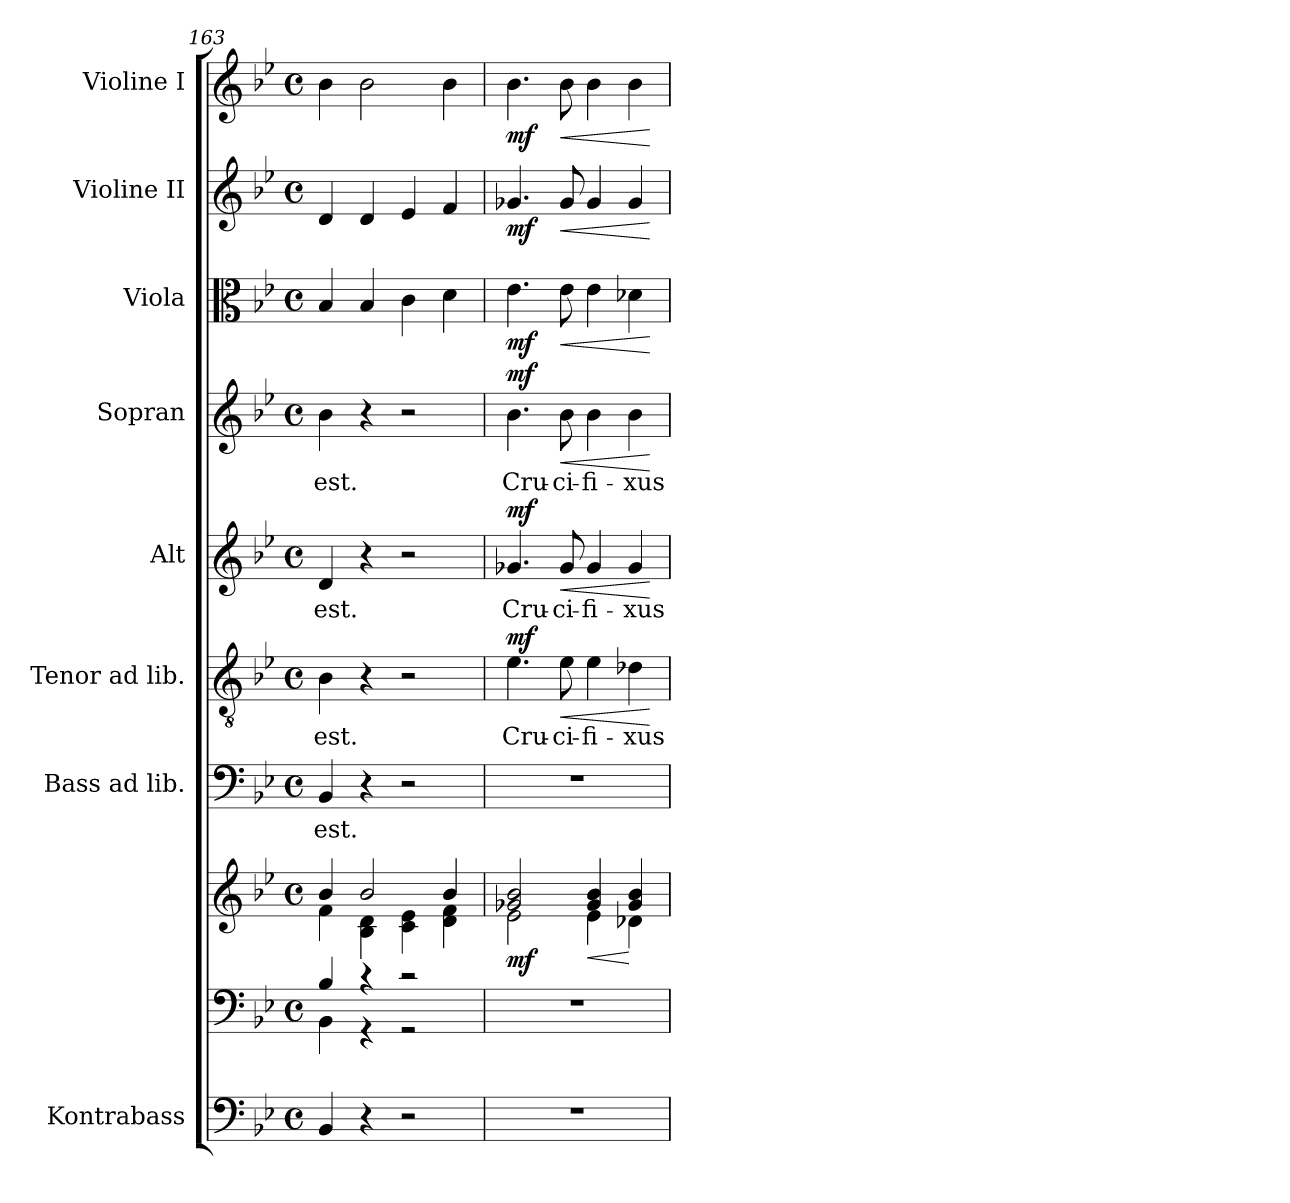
**kern	**kern	**kern	**dynam	**kern	**text	**kern	**text	**dynam	**kern	**text	**dynam	**kern	**text	**dynam	**kern	**dynam	**kern	**dynam	**kern	**dynam
*part9	*part8	*part8	*part8	*part7	*part7	*part6	*part6	*part6	*part5	*part5	*part5	*part4	*part4	*part4	*part3	*part3	*part2	*part2	*part1	*part1
*staff10	*staff9	*staff8	*staff8/9	*staff7	*staff7	*staff6	*staff6	*staff6	*staff5	*staff5	*staff5	*staff4	*staff4	*staff4	*staff3	*staff3	*staff2	*staff2	*staff1	*staff1
*I"Kontrabass	*	*	*	*I"Bass ad lib.	*	*I"Tenor ad lib.	*	*	*I"Alt	*	*	*I"Sopran	*	*	*I"Viola	*	*I"Violine II	*	*I"Violine I	*
*I'Kb.	*	*	*	*I'B.	*	*I'T.	*	*	*I'A.	*	*	*I'S.	*	*	*I'Vla.	*	*I'Vl. II	*	*I'Vl. I	*
!!LO:PB:g=z
*clefF4	*clefF4	*clefG2	*	*clefF4	*	*clefGv2	*	*	*clefG2	*	*	*clefG2	*	*	*clefC3	*	*clefG2	*	*clefG2	*
*ITrd7c12	*	*	*	*	*	*	*	*	*	*	*	*	*	*	*	*	*	*	*	*
*k[b-e-]	*k[b-e-]	*k[b-e-]	*	*k[b-e-]	*	*k[b-e-]	*	*	*k[b-e-]	*	*	*k[b-e-]	*	*	*k[b-e-]	*	*k[b-e-]	*	*k[b-e-]	*
*B-:	*B-:	*B-:	*	*B-:	*	*B-:	*	*	*B-:	*	*	*B-:	*	*	*B-:	*	*B-:	*	*B-:	*
*M4/4	*M4/4	*M4/4	*	*M4/4	*	*M4/4	*	*	*M4/4	*	*	*M4/4	*	*	*M4/4	*	*M4/4	*	*M4/4	*
*met(c)	*met(c)	*met(c)	*	*met(c)	*	*met(c)	*	*	*met(c)	*	*	*met(c)	*	*	*met(c)	*	*met(c)	*	*met(c)	*
=163	=163	=163	=163	=163	=163	=163	=163	=163	=163	=163	=163	=163	=163	=163	=163	=163	=163	=163	=163	=163
*	*^	*^	*	*	*	*	*	*	*	*	*	*	*	*	*	*	*	*	*	*
!	!	!	!	!	!	!	!LO:LY:b	!	!LO:LY:b	!	!	!LO:LY:b	!	!	!LO:LY:b	!	!	!	!	!	!	!
4BBB-/	4B-/	4BB-\	4b-/	4f\	.	4BB-/	est.	4B-\	est.	.	4d/	est.	.	4b-\	est.	.	4B-/	.	4d/	.	4b-\	.
4r	4r	4r	2b-/	4B-\ 4d\	.	4r	.	4r	.	.	4r	.	.	4r	.	.	4B-/	.	4d/	.	2b-\	.
2r	2r	2r	.	4c\ 4e-\	.	2r	.	2r	.	.	2r	.	.	2r	.	.	4c\	.	4e-/	.	.	.
.	.	.	4b-/	4d\ 4f\	.	.	.	.	.	.	.	.	.	.	.	.	4d\	.	4f/	.	4b-\	.
*	*v	*v	*	*	*	*	*	*	*	*	*	*	*	*	*	*	*	*	*	*	*	*
=164	=164	=164	=164	=164	=164	=164	=164	=164	=164	=164	=164	=164	=164	=164	=164	=164	=164	=164	=164	=164	=164
!	!	!	!	!LO:DY:b	!	!	!	!LO:LY:b	!LO:DY:a	!	!LO:LY:b	!LO:DY:a	!	!LO:LY:b	!LO:DY:a	!	!LO:DY:b	!	!LO:DY:b	!	!LO:DY:b
1r	1r	2g-X/ 2b-/	2e-\	mf	1r	.	4.e-\	Cru-	mf	4.g-X/	Cru-	mf	4.b-\	Cru-	mf	4.e-\	mf	4.g-X/	mf	4.b-\	mf
!	!	!	!	!	!	!	!	!LO:LY:b	!LO:HP:b	!	!LO:LY:b	!LO:HP:b	!	!LO:LY:b	!LO:HP:b	!	!LO:HP:b	!	!LO:HP:b	!	!LO:HP:b
.	.	.	.	.	.	.	8e-\	-ci-	<	8g-/	-ci-	<	8b-\	-ci-	<	8e-\	<	8g-/	<	8b-\	<
!	!	!	!	!LO:HP:b	!	!	!	!LO:LY:b	!	!	!LO:LY:b	!	!	!LO:LY:b	!	!	!	!	!	!	!
.	.	4g-/ 4b-/	4e-\	<	.	.	4e-\	-fi-	.	4g-/	-fi-	.	4b-\	-fi-	.	4e-\	.	4g-/	.	4b-\	.
!	!	!	!	!	!	!	!	!LO:LY:b	!	!	!LO:LY:b	!	!	!LO:LY:b	!	!	!	!	!	!	!
.	.	4g-/ 4b-/	4d-X\	[	.	.	4d-X\	-xus	.	4g-/	-xus	.	4b-\	-xus	.	4d-X\	.	4g-/	.	4b-\	.
*	*	*v	*v	*	*	*	*	*	*	*	*	*	*	*	*	*	*	*	*	*	*
.	.	.	.	.	.	.	.	[	.	.	[	.	.	[	.	[	.	[	.	[
=	=	=	=	=	=	=	=	=	=	=	=	=	=	=	=	=	=	=	=	=
*-	*-	*-	*-	*-	*-	*-	*-	*-	*-	*-	*-	*-	*-	*-	*-	*-	*-	*-	*-	*-
